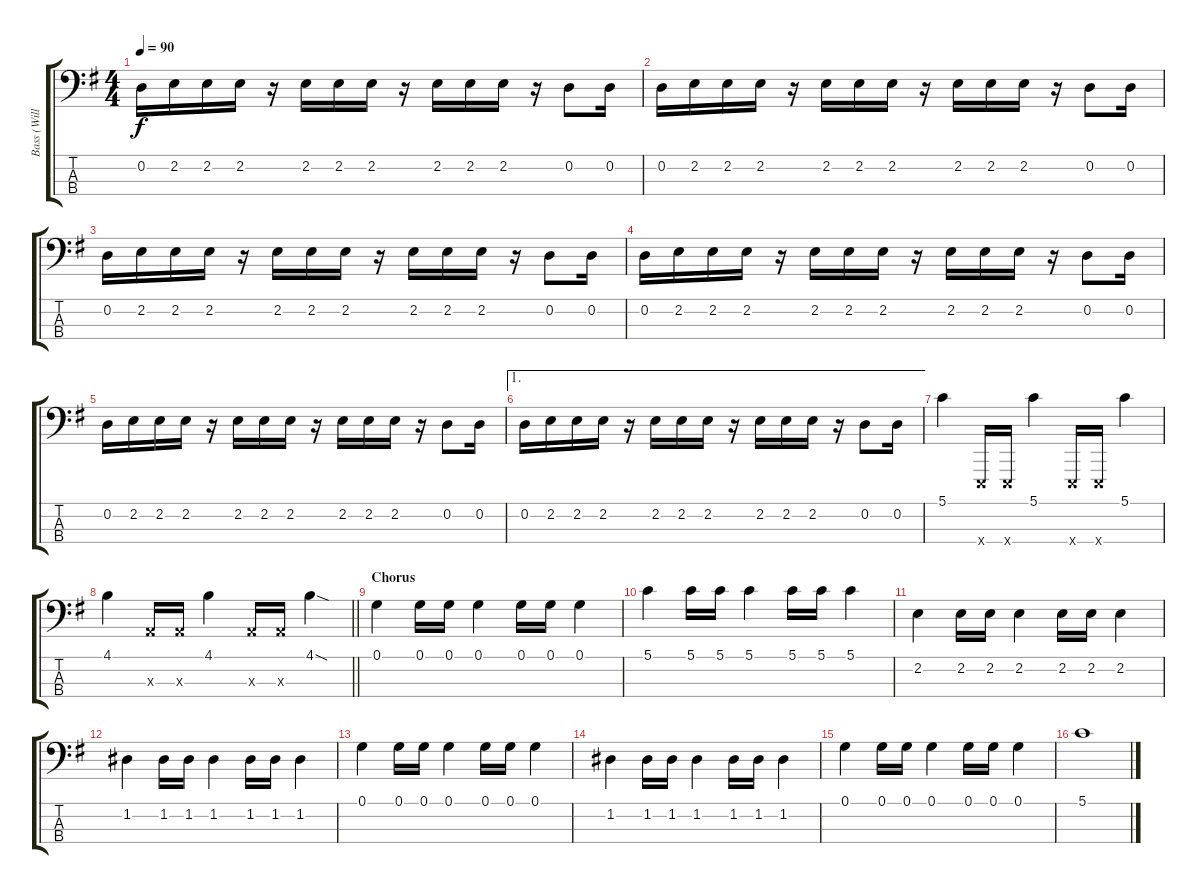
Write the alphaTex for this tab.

\track ("Bass (Will Boyd)" "Bass (Will") {instrument electricbassfinger}
\staff {score tabs}
\tuning (G2 D2 A1 E0) {hide}
\ts (4 4)
\tempo 90
\clef f4
\ks g
0.2.16{dy f} 2.2.16 2.2.16 2.2.16 r.16 2.2.16 2.2.16 2.2.16 r.16 2.2.16 2.2.16 2.2.16 r.16 0.2.8 0.2.16 |
0.2.16 2.2.16 2.2.16 2.2.16 r.16 2.2.16 2.2.16 2.2.16 r.16 2.2.16 2.2.16 2.2.16 r.16 0.2.8 0.2.16 |
0.2.16 2.2.16 2.2.16 2.2.16 r.16 2.2.16 2.2.16 2.2.16 r.16 2.2.16 2.2.16 2.2.16 r.16 0.2.8 0.2.16 |
0.2.16 2.2.16 2.2.16 2.2.16 r.16 2.2.16 2.2.16 2.2.16 r.16 2.2.16 2.2.16 2.2.16 r.16 0.2.8 0.2.16 |
0.2.16 2.2.16 2.2.16 2.2.16 r.16 2.2.16 2.2.16 2.2.16 r.16 2.2.16 2.2.16 2.2.16 r.16 0.2.8 0.2.16 |
\ae 1
0.2.16 2.2.16 2.2.16 2.2.16 r.16 2.2.16 2.2.16 2.2.16 r.16 2.2.16 2.2.16 2.2.16 r.16 0.2.8 0.2.16 |
5.1.4 0.4{x}.16 0.4{x}.16 5.1.4 0.4{x}.16 0.4{x}.16 5.1.4 |
\barLineRight lightlight
4.1.4 0.3{x}.16 0.3{x}.16 4.1.4 0.3{x}.16 0.3{x}.16 4.1{sod}.4 |
\section ("" "Chorus")
0.1.4 0.1.16 0.1.16 0.1.4 0.1.16 0.1.16 0.1.4 |
5.1.4 5.1.16 5.1.16 5.1.4 5.1.16 5.1.16 5.1.4 |
2.2.4 2.2.16 2.2.16 2.2.4 2.2.16 2.2.16 2.2.4 |
1.2.4 1.2.16 1.2.16 1.2.4 1.2.16 1.2.16 1.2.4 |
0.1.4 0.1.16 0.1.16 0.1.4 0.1.16 0.1.16 0.1.4 |
1.2.4 1.2.16 1.2.16 1.2.4 1.2.16 1.2.16 1.2.4 |
0.1.4 0.1.16 0.1.16 0.1.4 0.1.16 0.1.16 0.1.4 |
5.1.1
